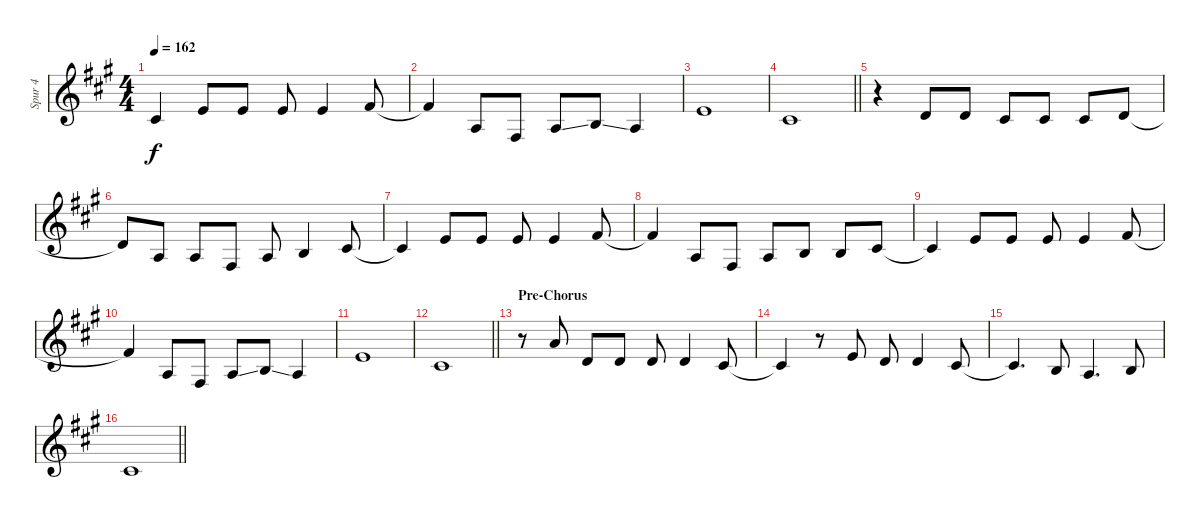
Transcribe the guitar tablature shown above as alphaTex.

\track ("Spur 4" "Spur 4") {instrument lead6voice}
\staff {score}
\tuning (E4 B3 G3 D3 A2 E2) {hide}
\ts (4 4)
\tempo 162
\clef g2
\ks a
2.2{t}.4{dy f} 0.1.8 0.1.8 0.1.8 0.1.4 2.1.8 |
2.1{t}.4 2.3.8 4.4.8 2.3{ss}.8 4.3{ss}.8 2.3.4 |
0.1.1 |
\barLineRight lightlight
2.2.1 |
r.4 3.2.8 3.2.8 2.2.8 2.2.8 2.2.8 3.2.8 |
3.2{t}.8 2.3.8 2.3.8 4.4.8 2.3.8 4.3.4 6.3.8 |
6.3{t}.4 0.1.8 0.1.8 0.1.8 0.1.4 2.1.8 |
2.1{t}.4 2.3.8 4.4.8 2.3.8 4.3.8 4.3.8 2.2.8 |
2.2{t}.4 0.1.8 0.1.8 0.1.8 0.1.4 2.1.8 |
2.1{t}.4 2.3.8 4.4.8 2.3{ss}.8 4.3{ss}.8 2.3.4 |
0.1.1 |
\barLineRight lightlight
2.2.1 |
\section ("" "Pre-Chorus")
r.8 5.1.8 3.2.8 3.2.8 3.2.8 3.2.4 2.2.8 |
2.2{t}.4 r.8 0.1.8 3.2.8 3.2.4 2.2.8 |
2.2{t}.4{d} 0.2.8 2.3.4{d} 0.2.8 |
\barLineRight lightlight
2.2.1
